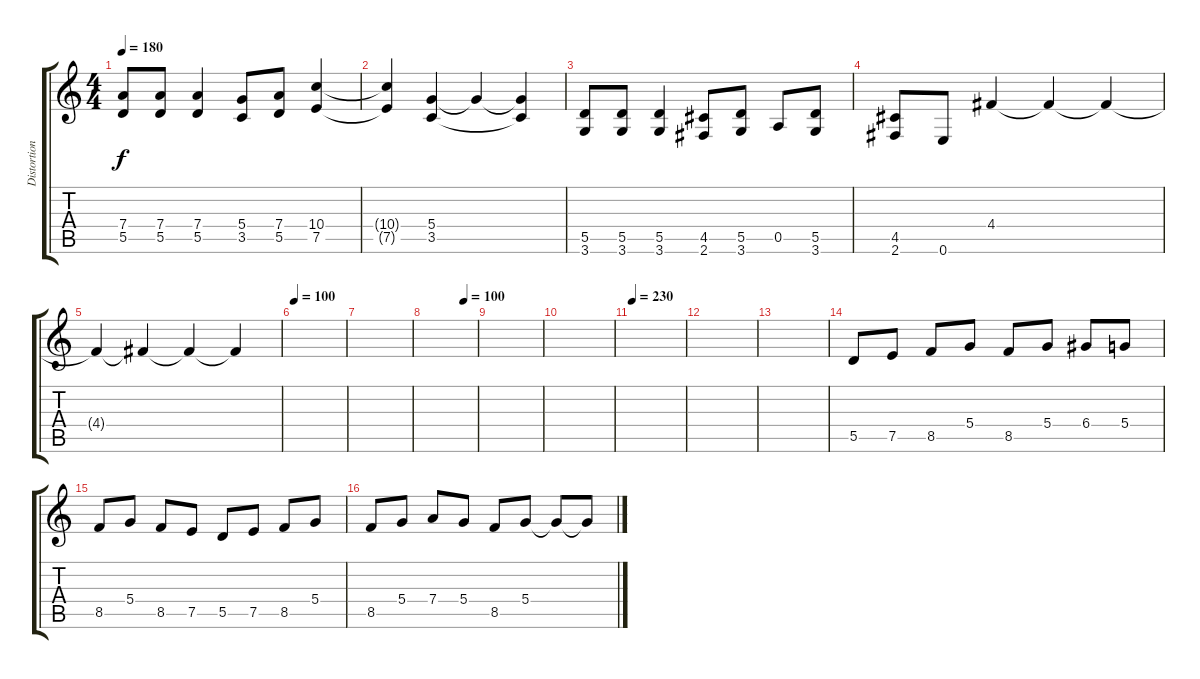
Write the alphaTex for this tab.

\track ("Distortion 2" "Distortion") {instrument distortionguitar}
\staff {score tabs}
\tuning (E4 B3 G3 D3 A2 E2) {hide}
\ts (4 4)
\tempo 180
\clef g2
\ks c
(7.4 5.5).8{dy f} (7.4 5.5).8 (7.4 5.5).4 (5.4 3.5).8 (7.4 5.5).8 (10.4 7.5).4 |
(10.4{t} 7.5{t}).4 (5.4 3.5).4 5.4{t}.4 (5.4{t} 3.5{t}).4 |
(5.5 3.6).8 (5.5 3.6).8 (5.5 3.6).4 (4.5 2.6).8 (5.5 3.6).8 0.5.8 (5.5 3.6).8 |
(4.5 2.6).8 0.6.8 4.4.4 4.4{t}.4 4.4{t}.4 |
4.4{t}.4 4.4{t}.4 4.4{t}.4 4.4{t}.4 |
\tempo 100
|
|
\tempo (100 0.75)
|
|
|
\tempo 230
|
|
|
5.5.8 7.5.8 8.5.8 5.4.8 8.5.8 5.4.8 6.4.8 5.4.8 |
8.5.8 5.4.8 8.5.8 7.5.8 5.5.8 7.5.8 8.5.8 5.4.8 |
8.5.8 5.4.8 7.4.8 5.4.8 8.5.8 5.4.8 5.4{t}.8 5.4{t}.8
